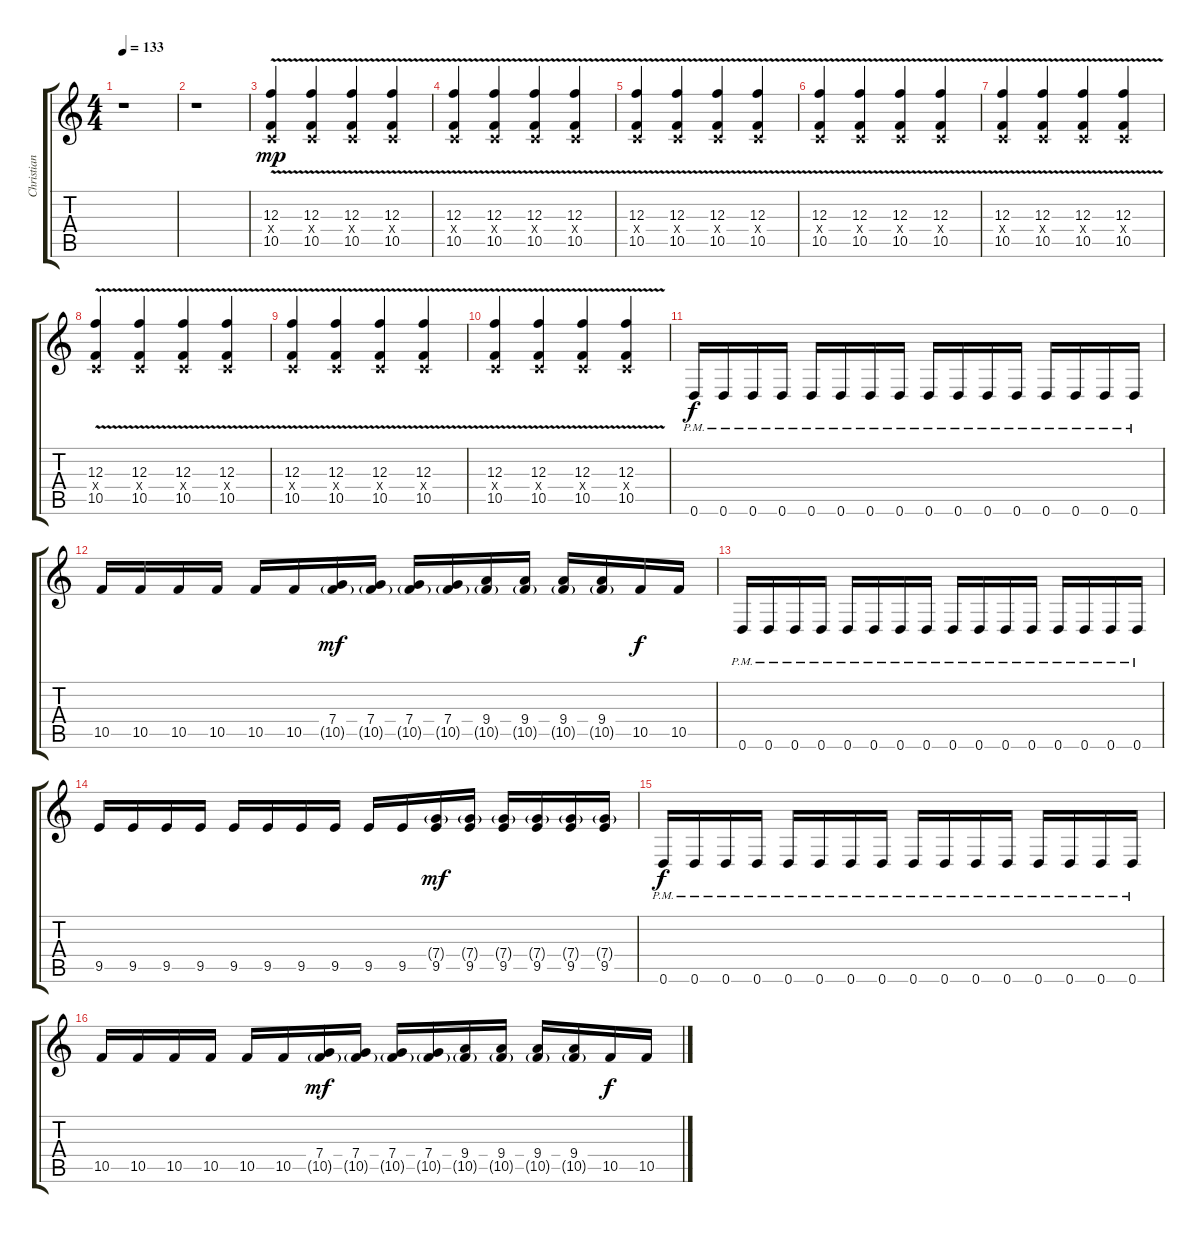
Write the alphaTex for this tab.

\track ("Christian" "Christian") {instrument distortionguitar}
\staff {score tabs}
\tuning (D4 A3 F3 C3 G2 D2) {hide}
\ts (4 4)
\tempo 133
\clef g2
\ks c
r.1{dy f} |
r.1 |
(12.3{v} 0.4{x} 10.5{v}).4{dy mp balance 8 instrument overdrivenguitar} (12.3{v} 0.4{x} 10.5{v}).4 (12.3{v} 0.4{x} 10.5{v}).4 (12.3{v} 0.4{x} 10.5{v}).4 |
(12.3{v} 0.4{x} 10.5{v}).4 (12.3{v} 0.4{x} 10.5{v}).4 (12.3{v} 0.4{x} 10.5{v}).4 (12.3{v} 0.4{x} 10.5{v}).4 |
(12.3{v} 0.4{x} 10.5{v}).4 (12.3{v} 0.4{x} 10.5{v}).4 (12.3{v} 0.4{x} 10.5{v}).4 (12.3{v} 0.4{x} 10.5{v}).4 |
(12.3{v} 0.4{x} 10.5{v}).4 (12.3{v} 0.4{x} 10.5{v}).4 (12.3{v} 0.4{x} 10.5{v}).4 (12.3{v} 0.4{x} 10.5{v}).4 |
(12.3{v} 0.4{x} 10.5{v}).4 (12.3{v} 0.4{x} 10.5{v}).4 (12.3{v} 0.4{x} 10.5{v}).4 (12.3{v} 0.4{x} 10.5{v}).4 |
(12.3{v} 0.4{x} 10.5{v}).4 (12.3{v} 0.4{x} 10.5{v}).4 (12.3{v} 0.4{x} 10.5{v}).4 (12.3{v} 0.4{x} 10.5{v}).4 |
(12.3{v} 0.4{x} 10.5{v}).4 (12.3{v} 0.4{x} 10.5{v}).4 (12.3{v} 0.4{x} 10.5{v}).4 (12.3{v} 0.4{x} 10.5{v}).4 |
(12.3{v} 0.4{x} 10.5{v}).4 (12.3{v} 0.4{x} 10.5{v}).4 (12.3{v} 0.4{x} 10.5{v}).4 (12.3{v} 0.4{x} 10.5{v}).4 |
0.6{pm}.16{dy f volume 16 instrument distortionguitar} 0.6{pm}.16 0.6{pm}.16 0.6{pm}.16 0.6{pm}.16 0.6{pm}.16 0.6{pm}.16 0.6{pm}.16 0.6{pm}.16 0.6{pm}.16 0.6{pm}.16 0.6{pm}.16 0.6{pm}.16 0.6{pm}.16 0.6{pm}.16 0.6{pm}.16 |
10.5.16 10.5.16 10.5.16 10.5.16 10.5.16 10.5.16 (7.4 10.5{g}).16{dy mf} (7.4 10.5{g}).16 (7.4 10.5{g}).16 (7.4 10.5{g}).16 (9.4 10.5{g}).16 (9.4 10.5{g}).16 (9.4 10.5{g}).16 (9.4 10.5{g}).16 10.5.16{dy f} 10.5.16 |
0.6{pm}.16 0.6{pm}.16 0.6{pm}.16 0.6{pm}.16 0.6{pm}.16 0.6{pm}.16 0.6{pm}.16 0.6{pm}.16 0.6{pm}.16 0.6{pm}.16 0.6{pm}.16 0.6{pm}.16 0.6{pm}.16 0.6{pm}.16 0.6{pm}.16 0.6{pm}.16 |
9.5.16 9.5.16 9.5.16 9.5.16 9.5.16 9.5.16 9.5.16 9.5.16 9.5.16 9.5.16 (7.4{g} 9.5).16{dy mf} (7.4{g} 9.5).16 (7.4{g} 9.5).16 (7.4{g} 9.5).16 (7.4{g} 9.5).16 (7.4{g} 9.5).16 |
0.6{pm}.16{dy f} 0.6{pm}.16 0.6{pm}.16 0.6{pm}.16 0.6{pm}.16 0.6{pm}.16 0.6{pm}.16 0.6{pm}.16 0.6{pm}.16 0.6{pm}.16 0.6{pm}.16 0.6{pm}.16 0.6{pm}.16 0.6{pm}.16 0.6{pm}.16 0.6{pm}.16 |
10.5.16 10.5.16 10.5.16 10.5.16 10.5.16 10.5.16 (7.4 10.5{g}).16{dy mf} (7.4 10.5{g}).16 (7.4 10.5{g}).16 (7.4 10.5{g}).16 (9.4 10.5{g}).16 (9.4 10.5{g}).16 (9.4 10.5{g}).16 (9.4 10.5{g}).16 10.5.16{dy f} 10.5.16
